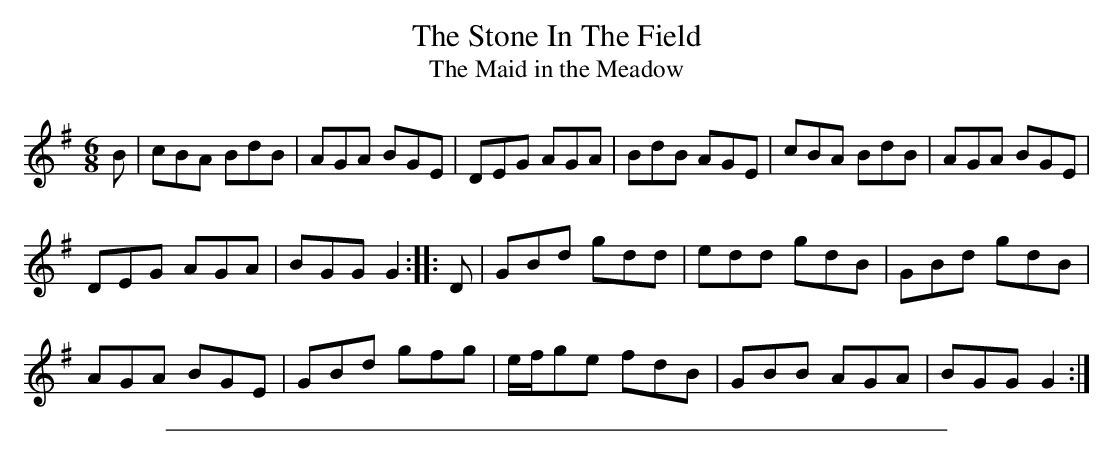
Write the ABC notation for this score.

X:1
T: The Stone In The Field
T: The Maid in the Meadow
L:1/8
M:6/8
K:G
B|cBA BdB|AGA BGE|DEG AGA|BdB AGE|cBA BdB|AGA BGE|
DEG AGA|BGG G2::D|GBd gdd|edd gdB|GBd gdB|
AGA BGE|GBd gfg|e/f/ge fdB|GBB AGA|BGG G2:|]
